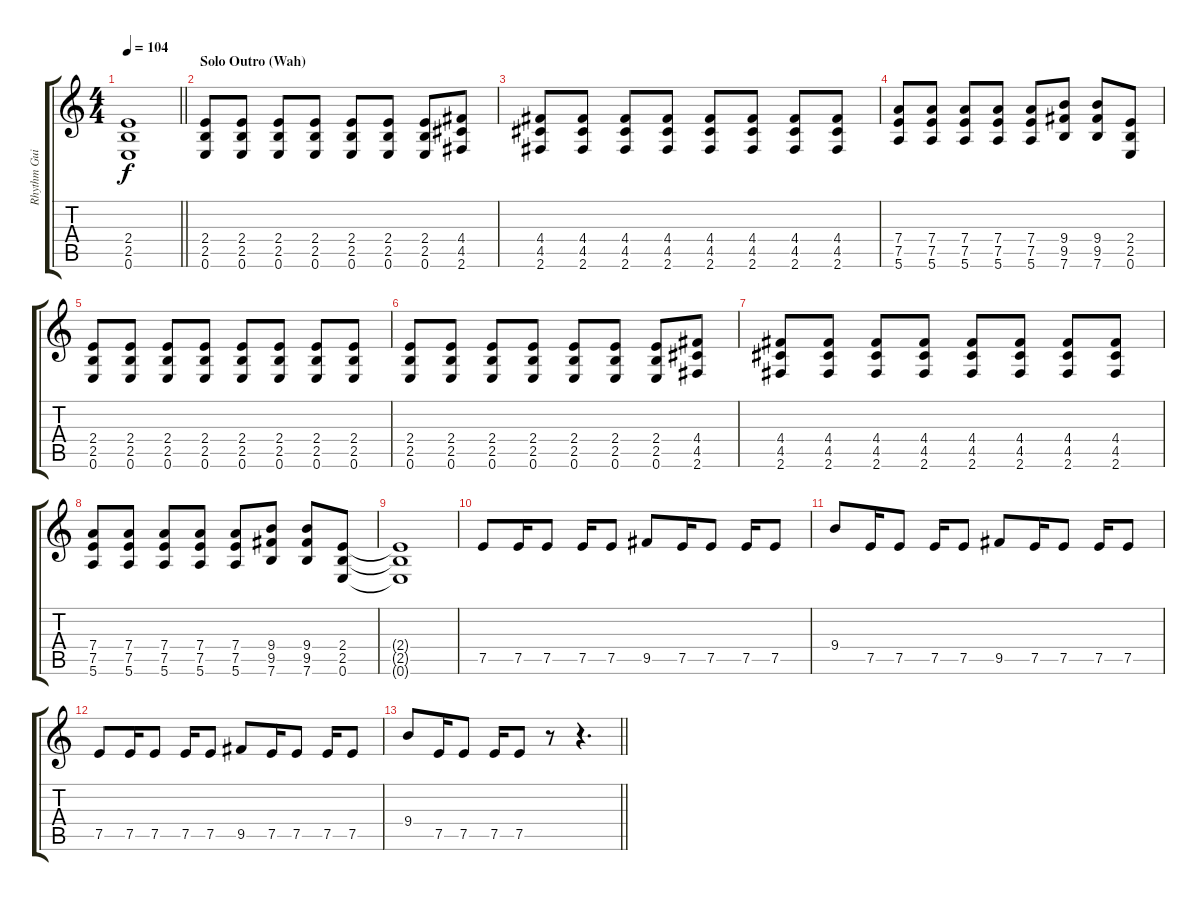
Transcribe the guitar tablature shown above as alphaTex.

\track ("Rhythm Guitar" "Rhythm Gui") {instrument distortionguitar}
\staff {score tabs}
\tuning (E4 B3 G3 D3 A2 E2) {hide}
\ts (4 4)
\tempo 104
\clef g2
\barLineRight lightlight
\ks c
(2.4{t} 2.5{t} 0.6{t}).1{dy f} |
\section ("" "Solo Outro (Wah)")
(2.4 2.5 0.6).8 (2.4 2.5 0.6).8 (2.4 2.5 0.6).8 (2.4 2.5 0.6).8 (2.4 2.5 0.6).8 (2.4 2.5 0.6).8 (2.4 2.5 0.6).8 (4.4 4.5 2.6).8 |
(4.4 4.5 2.6).8 (4.4 4.5 2.6).8 (4.4 4.5 2.6).8 (4.4 4.5 2.6).8 (4.4 4.5 2.6).8 (4.4 4.5 2.6).8 (4.4 4.5 2.6).8 (4.4 4.5 2.6).8 |
(7.4 7.5 5.6).8 (7.4 7.5 5.6).8 (7.4 7.5 5.6).8 (7.4 7.5 5.6).8 (7.4 7.5 5.6).8 (9.4 9.5 7.6).8 (9.4 9.5 7.6).8 (2.4 2.5 0.6).8 |
(2.4 2.5 0.6).8 (2.4 2.5 0.6).8 (2.4 2.5 0.6).8 (2.4 2.5 0.6).8 (2.4 2.5 0.6).8 (2.4 2.5 0.6).8 (2.4 2.5 0.6).8 (2.4 2.5 0.6).8 |
(2.4 2.5 0.6).8 (2.4 2.5 0.6).8 (2.4 2.5 0.6).8 (2.4 2.5 0.6).8 (2.4 2.5 0.6).8 (2.4 2.5 0.6).8 (2.4 2.5 0.6).8 (4.4 4.5 2.6).8 |
(4.4 4.5 2.6).8 (4.4 4.5 2.6).8 (4.4 4.5 2.6).8 (4.4 4.5 2.6).8 (4.4 4.5 2.6).8 (4.4 4.5 2.6).8 (4.4 4.5 2.6).8 (4.4 4.5 2.6).8 |
(7.4 7.5 5.6).8 (7.4 7.5 5.6).8 (7.4 7.5 5.6).8 (7.4 7.5 5.6).8 (7.4 7.5 5.6).8 (9.4 9.5 7.6).8 (9.4 9.5 7.6).8 (2.4 2.5 0.6).8 |
(2.4{t} 2.5{t} 0.6{t}).1 |
7.5.8 7.5.16 7.5.8 7.5.16 7.5.8 9.5.8 7.5.16 7.5.8 7.5.16 7.5.8 |
9.4.8 7.5.16 7.5.8 7.5.16 7.5.8 9.5.8 7.5.16 7.5.8 7.5.16 7.5.8 |
7.5.8 7.5.16 7.5.8 7.5.16 7.5.8 9.5.8 7.5.16 7.5.8 7.5.16 7.5.8 |
\barLineRight lightlight
9.4.8 7.5.16 7.5.8 7.5.16 7.5.8 r.8 r.4{d}
